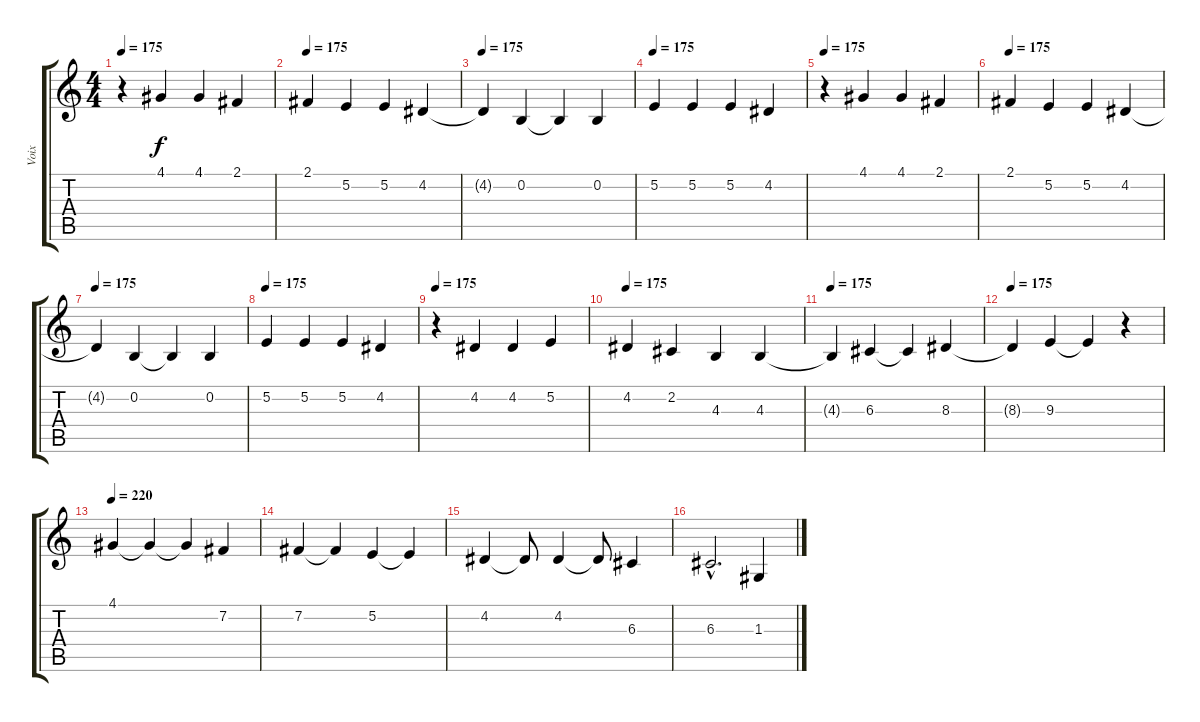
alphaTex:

\track ("Voix" "Voix") {instrument lead6voice}
\staff {score tabs}
\tuning (E4 B3 G3 D3 A2 E2) {hide}
\ts (4 4)
\tempo 175
\clef g2
\ks c
r.4{dy f} 4.1.4 4.1.4 2.1.4 |
\tempo 175
2.1.4 5.2.4 5.2.4 4.2.4 |
\tempo 175
4.2{t}.4 0.2.4 0.2{t}.4 0.2.4 |
\tempo 175
5.2.4 5.2.4 5.2.4 4.2.4 |
\tempo 175
r.4 4.1.4 4.1.4 2.1.4 |
\tempo 175
2.1.4 5.2.4 5.2.4 4.2.4 |
\tempo 175
4.2{t}.4 0.2.4 0.2{t}.4 0.2.4 |
\tempo 175
5.2.4 5.2.4 5.2.4 4.2.4 |
\tempo 175
r.4 4.2.4 4.2.4 5.2.4 |
\tempo 175
4.2.4 2.2.4 4.3.4 4.3.4 |
\tempo 175
4.3{t}.4 6.3.4 6.3{t}.4 8.3.4 |
\tempo 175
8.3{t}.4 9.3.4 9.3{t}.4 r.4 |
\tempo 220
4.1.4 4.1{t}.4 4.1{t}.4 7.2.4 |
7.2.4 7.2{t}.4 5.2.4 5.2{t}.4 |
4.2.4 4.2{t}.8 4.2.4 4.2{t}.8 6.3.4 |
6.3{hac}.2{d} 1.3.4
